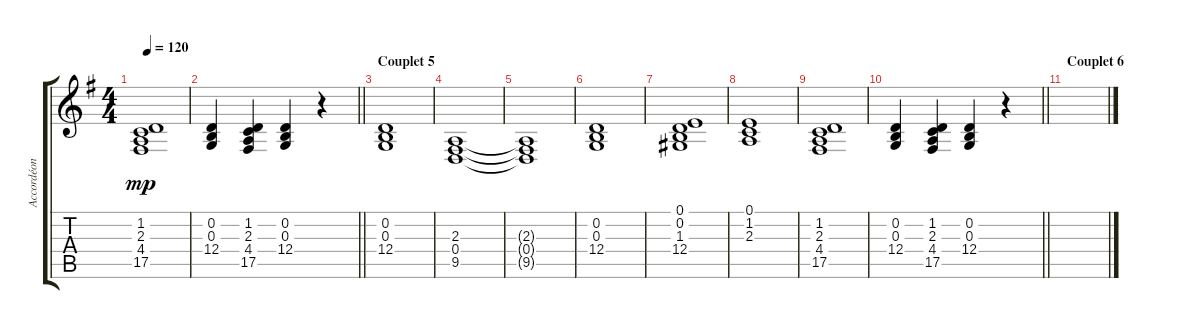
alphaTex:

\track ("Accordéon" "Accordéon") {instrument accordion}
\staff {score tabs}
\tuning (E4 B3 G3 D3 A2 E2) {hide}
\ts (4 4)
\tempo 120
\clef g2
\ks g
(1.2 2.3 4.4 17.5).1{dy mp} |
\barLineRight lightlight
(0.2 0.3 12.4).4 (1.2 2.3 4.4 17.5).4 (0.2 0.3 12.4).4 r.4 |
\section ("" "Couplet 5")
(0.2 0.3 12.4).1 |
(2.3 0.4 9.5).1 |
(2.3{t} 0.4{t} 9.5{t}).1 |
(0.2 0.3 12.4).1 |
(0.1 0.2 1.3 12.4).1 |
(0.1 1.2 2.3).1 |
(1.2 2.3 4.4 17.5).1 |
\barLineRight lightlight
(0.2 0.3 12.4).4 (1.2 2.3 4.4 17.5).4 (0.2 0.3 12.4).4 r.4 |
\section ("" "Couplet 6")
